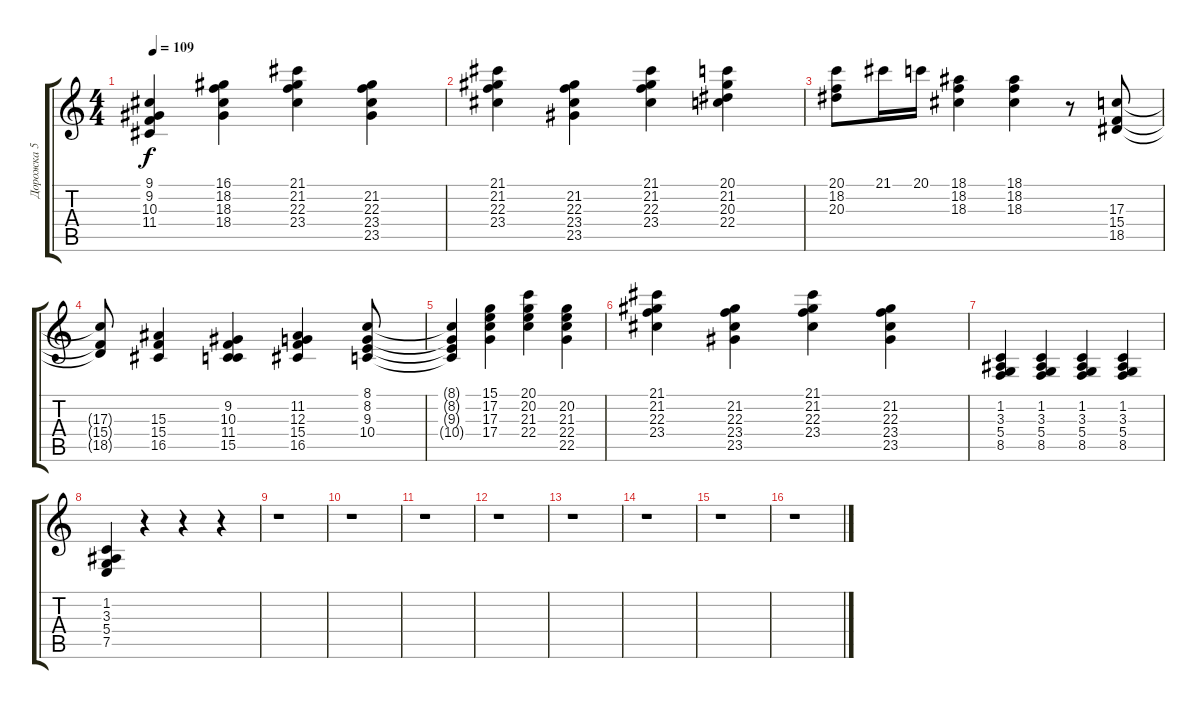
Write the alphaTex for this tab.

\track ("Дорожка 5" "Дорожка 5") {instrument tangoaccordion}
\staff {score tabs}
\tuning (E4 B3 G3 D3 A2 E2) {hide}
\ts (4 4)
\tempo 109
\clef g2
\ks c
(9.1{t} 9.2{t} 10.3{t} 11.4{t}).4{dy f} (16.1 18.2 18.3 18.4).4 (21.1 21.2 22.3 23.4).4 (21.2 22.3 23.4 23.5).4 |
(21.1 21.2 22.3 23.4).4 (21.2 22.3 23.4 23.5).4 (21.1 21.2 22.3 23.4).4 (20.1 21.2 20.3 22.4).4 |
(20.1 18.2 20.3).8 21.1.16 20.1.16 (18.1 18.2 18.3).4 (18.1 18.2 18.3).4 r.8 (17.3 15.4 18.5).8 |
(17.3{t} 15.4{t} 18.5{t}).8 (15.3 15.4 16.5).4 (9.2 10.3 11.4 15.5).4 (11.2 12.3 15.4 16.5).4 (8.1 8.2 9.3 10.4).8 |
(8.1{t} 8.2{t} 9.3{t} 10.4{t}).4 (15.1 17.2 17.3 17.4).4 (20.1 20.2 21.3 22.4).4 (20.2 21.3 22.4 22.5).4 |
(21.1 21.2 22.3 23.4).4 (21.2 22.3 23.4 23.5).4 (21.1 21.2 22.3 23.4).4 (21.2 22.3 23.4 23.5).4 |
(1.2 3.3 5.4 8.5).4 (1.2 3.3 5.4 8.5).4 (1.2 3.3 5.4 8.5).4 (1.2 3.3 5.4 8.5).4 |
(1.2 3.3 5.4 7.5).4 r.4 r.4 r.4 |
r.1 |
r.1 |
r.1 |
r.1 |
r.1 |
r.1 |
r.1 |
r.1
